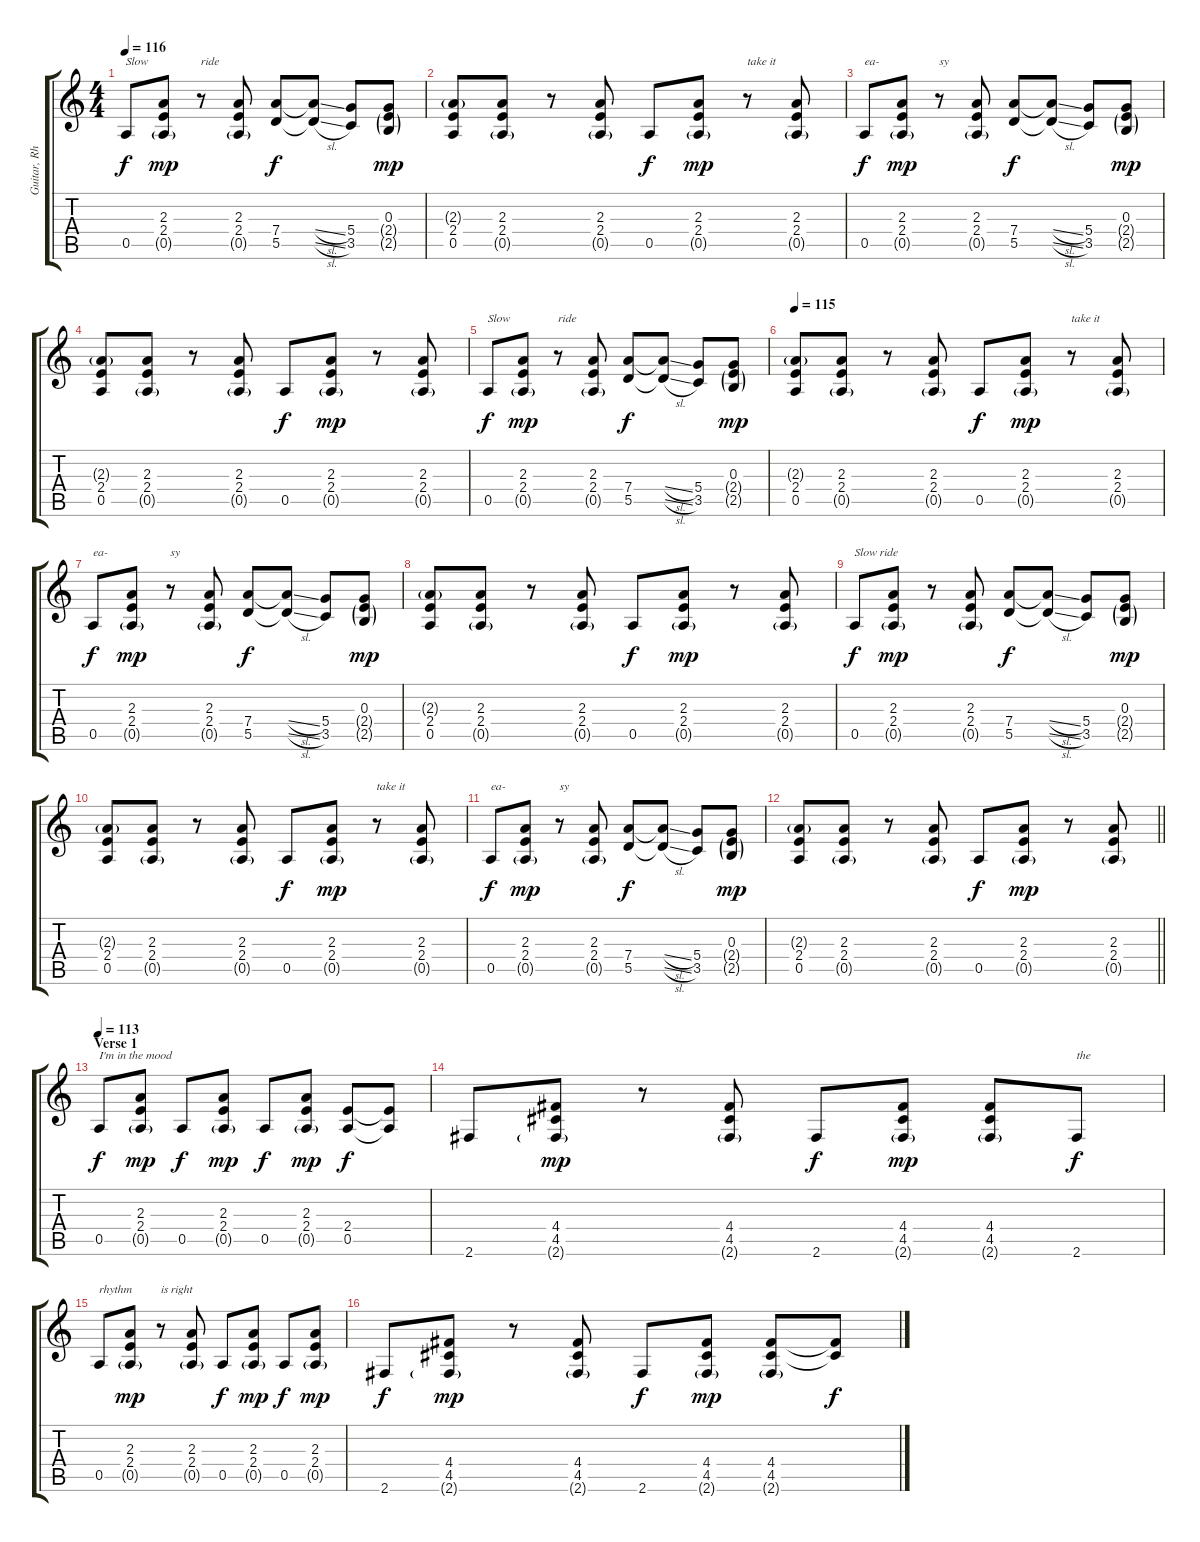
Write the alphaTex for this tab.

\track ("Guitar, Rhythm (Std)" "Guitar, Rh") {solo instrument distortionguitar}
\staff {score tabs}
\tuning (E4 B3 G3 D3 A2 E2) {hide}
\ts (4 4)
\tempo 116
\clef g2
\ks c
0.5.8{txt "Slow" dy f} (2.3 2.4 0.5{g}).8{dy mp} r.8{txt "ride"} (2.3 2.4 0.5{g}).8 (7.4 5.5).8{dy f} (7.4{sl t} 5.5{sl t}).8 (5.4 3.5).8 (0.3 2.4{g} 2.5{g}).8{dy mp} |
(2.3{g} 2.4 0.5).8 (2.3 2.4 0.5{g}).8 r.8 (2.3 2.4 0.5{g}).8 0.5.8{dy f} (2.3 2.4 0.5{g}).8{dy mp} r.8{txt "take it"} (2.3 2.4 0.5{g}).8 |
0.5.8{txt "ea-" dy f} (2.3 2.4 0.5{g}).8{dy mp} r.8{txt "sy"} (2.3 2.4 0.5{g}).8 (7.4 5.5).8{dy f} (7.4{sl t} 5.5{sl t}).8 (5.4 3.5).8 (0.3 2.4{g} 2.5{g}).8{dy mp} |
(2.3{g} 2.4 0.5).8 (2.3 2.4 0.5{g}).8 r.8 (2.3 2.4 0.5{g}).8 0.5.8{dy f} (2.3 2.4 0.5{g}).8{dy mp} r.8 (2.3 2.4 0.5{g}).8 |
0.5.8{txt "Slow" dy f} (2.3 2.4 0.5{g}).8{dy mp} r.8{txt "ride"} (2.3 2.4 0.5{g}).8 (7.4 5.5).8{dy f} (7.4{sl t} 5.5{sl t}).8 (5.4 3.5).8 (0.3 2.4{g} 2.5{g}).8{dy mp} |
\tempo 115
(2.3{g} 2.4 0.5).8 (2.3 2.4 0.5{g}).8 r.8 (2.3 2.4 0.5{g}).8 0.5.8{dy f} (2.3 2.4 0.5{g}).8{dy mp} r.8{txt "take it"} (2.3 2.4 0.5{g}).8 |
0.5.8{txt "ea-" dy f} (2.3 2.4 0.5{g}).8{dy mp} r.8{txt "sy"} (2.3 2.4 0.5{g}).8 (7.4 5.5).8{dy f} (7.4{sl t} 5.5{sl t}).8 (5.4 3.5).8 (0.3 2.4{g} 2.5{g}).8{dy mp} |
(2.3{g} 2.4 0.5).8 (2.3 2.4 0.5{g}).8 r.8 (2.3 2.4 0.5{g}).8 0.5.8{dy f} (2.3 2.4 0.5{g}).8{dy mp} r.8 (2.3 2.4 0.5{g}).8 |
0.5.8{txt "Slow ride" dy f} (2.3 2.4 0.5{g}).8{dy mp} r.8 (2.3 2.4 0.5{g}).8 (7.4 5.5).8{dy f} (7.4{sl t} 5.5{sl t}).8 (5.4 3.5).8 (0.3 2.4{g} 2.5{g}).8{dy mp} |
(2.3{g} 2.4 0.5).8 (2.3 2.4 0.5{g}).8 r.8 (2.3 2.4 0.5{g}).8 0.5.8{dy f} (2.3 2.4 0.5{g}).8{dy mp} r.8{txt "take it"} (2.3 2.4 0.5{g}).8 |
0.5.8{txt "ea-" dy f} (2.3 2.4 0.5{g}).8{dy mp} r.8{txt "sy"} (2.3 2.4 0.5{g}).8 (7.4 5.5).8{dy f} (7.4{sl t} 5.5{sl t}).8 (5.4 3.5).8 (0.3 2.4{g} 2.5{g}).8{dy mp} |
\barLineRight lightlight
(2.3{g} 2.4 0.5).8 (2.3 2.4 0.5{g}).8 r.8 (2.3 2.4 0.5{g}).8 0.5.8{dy f} (2.3 2.4 0.5{g}).8{dy mp} r.8 (2.3 2.4 0.5{g}).8 |
\section ("" "Verse 1")
\tempo 113
0.5.8{txt "I'm in the mood" dy f} (2.3 2.4 0.5{g}).8{dy mp} 0.5.8{dy f} (2.3 2.4 0.5{g}).8{dy mp} 0.5.8{dy f} (2.3 2.4 0.5{g}).8{dy mp} (2.4 0.5).8{dy f} (2.4{t} 0.5{t}).8 |
2.6.8 (4.4 4.5 2.6{g}).8{dy mp} r.8 (4.4 4.5 2.6{g}).8 2.6.8{dy f} (4.4 4.5 2.6{g}).8{dy mp} (4.4 4.5 2.6{g}).8 2.6.8{txt "the" dy f} |
0.5.8{txt "rhythm"} (2.3 2.4 0.5{g}).8{dy mp} r.8{txt "is right"} (2.3 2.4 0.5{g}).8 0.5.8{dy f} (2.3 2.4 0.5{g}).8{dy mp} 0.5.8{dy f} (2.3 2.4 0.5{g}).8{dy mp} |
2.6.8{dy f} (4.4 4.5 2.6{g}).8{dy mp} r.8 (4.4 4.5 2.6{g}).8 2.6.8{dy f} (4.4 4.5 2.6{g}).8{dy mp} (4.4 4.5 2.6{g}).8 (4.4{t} 4.5{t}).8{dy f}
